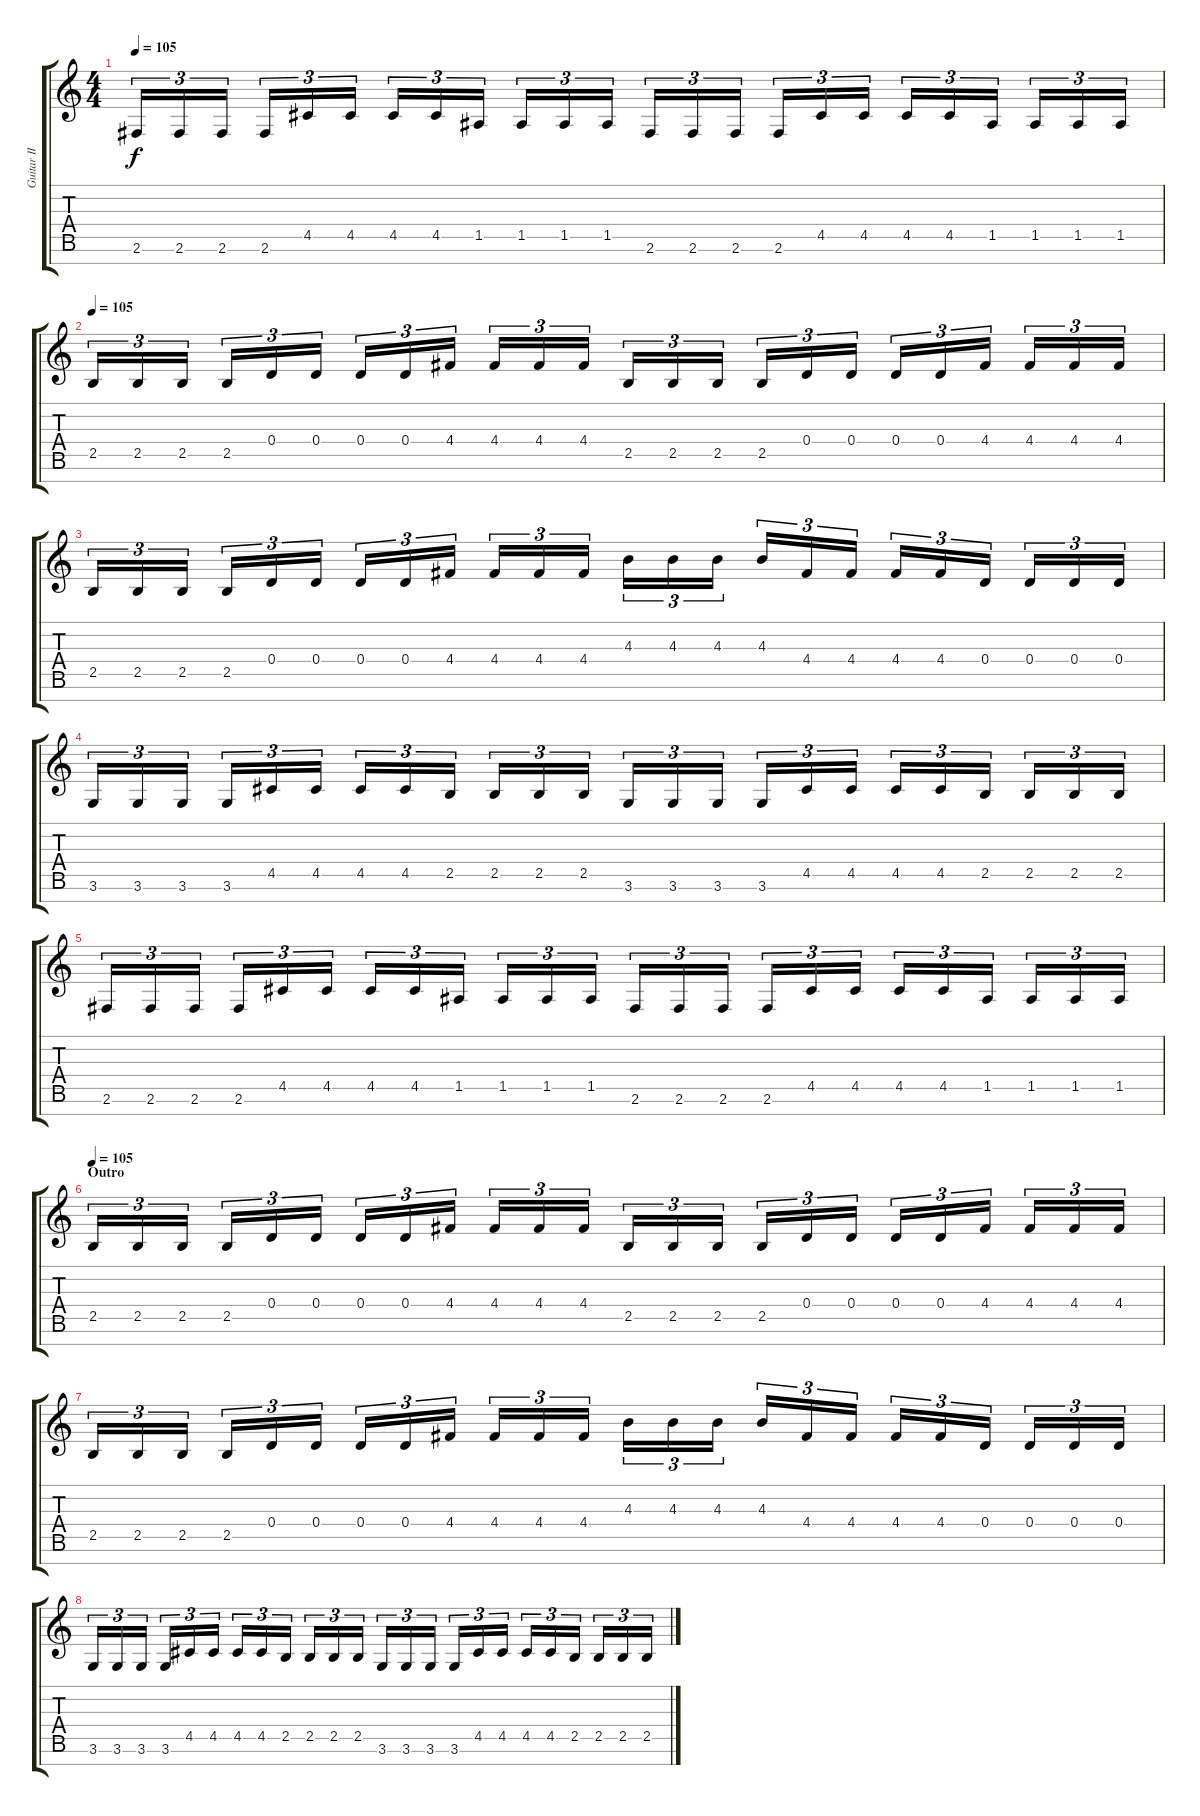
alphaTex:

\track ("Guitar II" "Guitar II") {instrument distortionguitar}
\staff {score tabs}
\tuning (E4 B3 G3 D3 A2 E2 B1) {hide}
\ts (4 4)
\tempo 105
\clef g2
\ks c
2.6.16{tu (3 2) dy f} 2.6.16{tu (3 2)} 2.6.16{tu (3 2)} 2.6.16{tu (3 2)} 4.5.16{tu (3 2)} 4.5.16{tu (3 2)} 4.5.16{tu (3 2)} 4.5.16{tu (3 2)} 1.5.16{tu (3 2)} 1.5.16{tu (3 2)} 1.5.16{tu (3 2)} 1.5.16{tu (3 2)} 2.6.16{tu (3 2)} 2.6.16{tu (3 2)} 2.6.16{tu (3 2)} 2.6.16{tu (3 2)} 4.5.16{tu (3 2)} 4.5.16{tu (3 2)} 4.5.16{tu (3 2)} 4.5.16{tu (3 2)} 1.5.16{tu (3 2)} 1.5.16{tu (3 2)} 1.5.16{tu (3 2)} 1.5.16{tu (3 2)} |
\tempo 105
2.5.16{tu (3 2)} 2.5.16{tu (3 2)} 2.5.16{tu (3 2)} 2.5.16{tu (3 2)} 0.4.16{tu (3 2)} 0.4.16{tu (3 2)} 0.4.16{tu (3 2)} 0.4.16{tu (3 2)} 4.4.16{tu (3 2)} 4.4.16{tu (3 2)} 4.4.16{tu (3 2)} 4.4.16{tu (3 2)} 2.5.16{tu (3 2)} 2.5.16{tu (3 2)} 2.5.16{tu (3 2)} 2.5.16{tu (3 2)} 0.4.16{tu (3 2)} 0.4.16{tu (3 2)} 0.4.16{tu (3 2)} 0.4.16{tu (3 2)} 4.4.16{tu (3 2)} 4.4.16{tu (3 2)} 4.4.16{tu (3 2)} 4.4.16{tu (3 2)} |
2.5.16{tu (3 2)} 2.5.16{tu (3 2)} 2.5.16{tu (3 2)} 2.5.16{tu (3 2)} 0.4.16{tu (3 2)} 0.4.16{tu (3 2)} 0.4.16{tu (3 2)} 0.4.16{tu (3 2)} 4.4.16{tu (3 2)} 4.4.16{tu (3 2)} 4.4.16{tu (3 2)} 4.4.16{tu (3 2)} 4.3.16{tu (3 2)} 4.3.16{tu (3 2)} 4.3.16{tu (3 2)} 4.3.16{tu (3 2)} 4.4.16{tu (3 2)} 4.4.16{tu (3 2)} 4.4.16{tu (3 2)} 4.4.16{tu (3 2)} 0.4.16{tu (3 2)} 0.4.16{tu (3 2)} 0.4.16{tu (3 2)} 0.4.16{tu (3 2)} |
3.6.16{tu (3 2)} 3.6.16{tu (3 2)} 3.6.16{tu (3 2)} 3.6.16{tu (3 2)} 4.5.16{tu (3 2)} 4.5.16{tu (3 2)} 4.5.16{tu (3 2)} 4.5.16{tu (3 2)} 2.5.16{tu (3 2)} 2.5.16{tu (3 2)} 2.5.16{tu (3 2)} 2.5.16{tu (3 2)} 3.6.16{tu (3 2)} 3.6.16{tu (3 2)} 3.6.16{tu (3 2)} 3.6.16{tu (3 2)} 4.5.16{tu (3 2)} 4.5.16{tu (3 2)} 4.5.16{tu (3 2)} 4.5.16{tu (3 2)} 2.5.16{tu (3 2)} 2.5.16{tu (3 2)} 2.5.16{tu (3 2)} 2.5.16{tu (3 2)} |
2.6.16{tu (3 2)} 2.6.16{tu (3 2)} 2.6.16{tu (3 2)} 2.6.16{tu (3 2)} 4.5.16{tu (3 2)} 4.5.16{tu (3 2)} 4.5.16{tu (3 2)} 4.5.16{tu (3 2)} 1.5.16{tu (3 2)} 1.5.16{tu (3 2)} 1.5.16{tu (3 2)} 1.5.16{tu (3 2)} 2.6.16{tu (3 2)} 2.6.16{tu (3 2)} 2.6.16{tu (3 2)} 2.6.16{tu (3 2)} 4.5.16{tu (3 2)} 4.5.16{tu (3 2)} 4.5.16{tu (3 2)} 4.5.16{tu (3 2)} 1.5.16{tu (3 2)} 1.5.16{tu (3 2)} 1.5.16{tu (3 2)} 1.5.16{tu (3 2)} |
\section ("" "Outro")
\tempo 105
2.5.16{tu (3 2) volume 12} 2.5.16{tu (3 2)} 2.5.16{tu (3 2)} 2.5.16{tu (3 2)} 0.4.16{tu (3 2)} 0.4.16{tu (3 2)} 0.4.16{tu (3 2)} 0.4.16{tu (3 2)} 4.4.16{tu (3 2)} 4.4.16{tu (3 2)} 4.4.16{tu (3 2)} 4.4.16{tu (3 2)} 2.5.16{tu (3 2)} 2.5.16{tu (3 2)} 2.5.16{tu (3 2)} 2.5.16{tu (3 2)} 0.4.16{tu (3 2)} 0.4.16{tu (3 2)} 0.4.16{tu (3 2)} 0.4.16{tu (3 2)} 4.4.16{tu (3 2)} 4.4.16{tu (3 2)} 4.4.16{tu (3 2)} 4.4.16{tu (3 2)} |
2.5.16{tu (3 2)} 2.5.16{tu (3 2)} 2.5.16{tu (3 2)} 2.5.16{tu (3 2)} 0.4.16{tu (3 2)} 0.4.16{tu (3 2)} 0.4.16{tu (3 2)} 0.4.16{tu (3 2)} 4.4.16{tu (3 2)} 4.4.16{tu (3 2)} 4.4.16{tu (3 2)} 4.4.16{tu (3 2)} 4.3.16{tu (3 2)} 4.3.16{tu (3 2)} 4.3.16{tu (3 2)} 4.3.16{tu (3 2)} 4.4.16{tu (3 2)} 4.4.16{tu (3 2)} 4.4.16{tu (3 2)} 4.4.16{tu (3 2)} 0.4.16{tu (3 2)} 0.4.16{tu (3 2)} 0.4.16{tu (3 2)} 0.4.16{tu (3 2)} |
3.6.16{tu (3 2) volume 9} 3.6.16{tu (3 2)} 3.6.16{tu (3 2)} 3.6.16{tu (3 2)} 4.5.16{tu (3 2)} 4.5.16{tu (3 2)} 4.5.16{tu (3 2)} 4.5.16{tu (3 2)} 2.5.16{tu (3 2)} 2.5.16{tu (3 2)} 2.5.16{tu (3 2)} 2.5.16{tu (3 2)} 3.6.16{tu (3 2)} 3.6.16{tu (3 2)} 3.6.16{tu (3 2)} 3.6.16{tu (3 2)} 4.5.16{tu (3 2)} 4.5.16{tu (3 2)} 4.5.16{tu (3 2)} 4.5.16{tu (3 2)} 2.5.16{tu (3 2)} 2.5.16{tu (3 2)} 2.5.16{tu (3 2)} 2.5.16{tu (3 2)}
